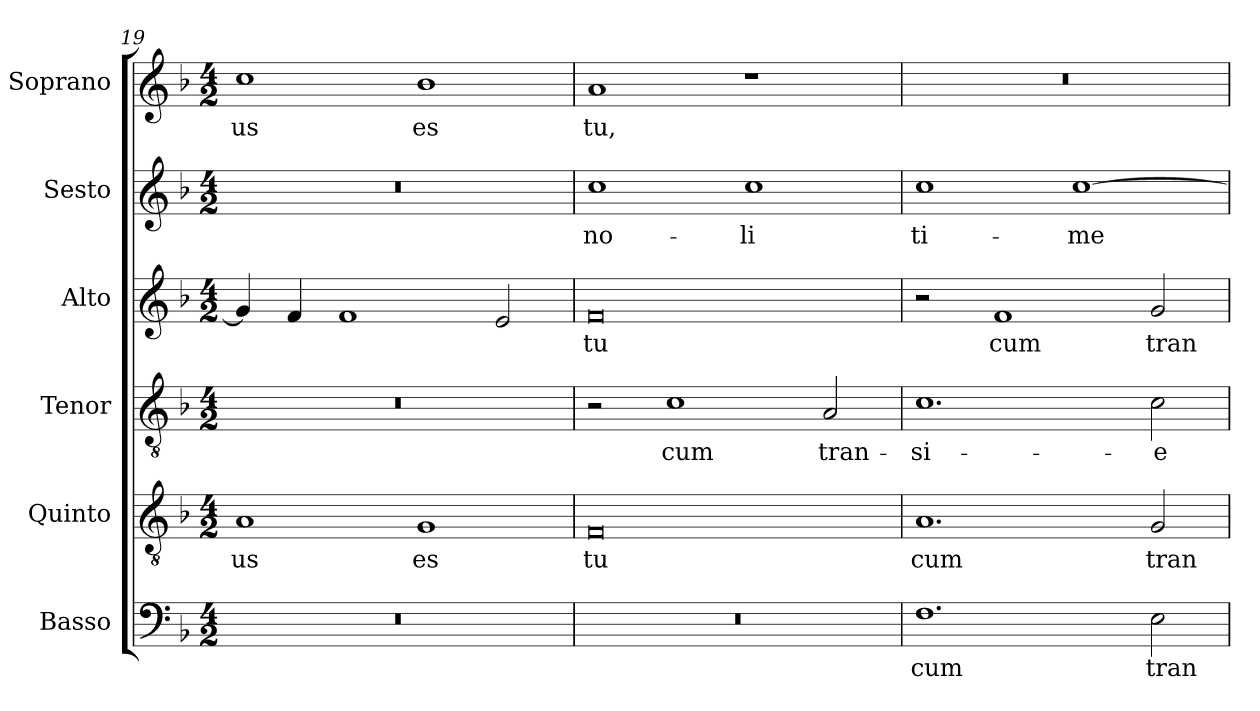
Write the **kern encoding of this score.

**kern	**text	**kern	**text	**kern	**text	**kern	**text	**kern	**text	**kern	**text
*part6	*part6	*part5	*part5	*part4	*part4	*part3	*part3	*part2	*part2	*part1	*part1
*staff6	*staff6	*staff5	*staff5	*staff4	*staff4	*staff3	*staff3	*staff2	*staff2	*staff1	*staff1
*I"Basso	*	*I"Quinto	*	*I"Tenor	*	*I"Alto	*	*I"Sesto	*	*I"Soprano	*
*I'B.	*	*I'Q.	*	*I'T.	*	*I'A.	*	*I'Ss.	*	*I'S.	*
*clefF4	*	*clefGv2	*	*clefGv2	*	*clefG2	*	*clefG2	*	*clefG2	*
*	*	*ITrd7c12	*	*ITrd7c12	*	*	*	*	*	*	*
*k[b-]	*	*k[b-]	*	*k[b-]	*	*k[b-]	*	*k[b-]	*	*k[b-]	*
*F:	*	*F:	*	*F:	*	*F:	*	*F:	*	*F:	*
*M4/2	*	*M4/2	*	*M4/2	*	*M4/2	*	*M4/2	*	*M4/2	*
=19	=19	=19	=19	=19	=19	=19	=19	=19	=19	=19	=19
!LO:N:vis=1	!	!	!	!	!	!	!	!	!	!	!
!	!	!	!LO:LY:b:color=#000000	!LO:N:vis=1	!	!	!	!LO:N:vis=1	!	!	!
!	!	!	!	!	!	!	!	!	!	!	!LO:LY:b:color=#000000
0r	.	1AAi	-us	0r	.	4gi/]	.	0r	.	1cci	-us
.	.	.	.	.	.	4fi/	.	.	.	.	.
.	.	.	.	.	.	1fi	.	.	.	.	.
!	!	!	!LO:LY:b:color=#000000	!	!	!	!	!	!	!	!
!	!	!	!	!	!	!	!	!	!	!	!LO:LY:b:color=#000000
.	.	1GGi	es	.	.	.	.	.	.	1b-i	es
.	.	.	.	.	.	2ei/	.	.	.	.	.
!!LO:LB:g=z
=20	=20	=20	=20	=20	=20	=20	=20	=20	=20	=20	=20
!LO:N:vis=1	!	!	!	!	!	!	!	!	!	!	!
!	!	!	!LO:LY:b:color=#000000	!	!	!	!	!	!	!	!
!	!	!	!	!	!	!	!LO:LY:b:color=#000000	!	!	!	!
!	!	!	!	!	!	!	!	!	!LO:LY:b:color=#000000	!	!
!	!	!	!	!	!	!	!	!	!	!	!LO:LY:b:color=#000000
0r	.	0FFi	tu	2r	.	0fi	tu	1cci	no-	1ai	tu,
!	!	!	!	!	!LO:LY:b:color=#000000	!	!	!	!	!	!
.	.	.	.	1Ci	cum	.	.	.	.	.	.
!	!	!	!	!	!	!	!	!	!LO:LY:b:color=#000000	!	!
.	.	.	.	.	.	.	.	1cci	-li	1r	.
!	!	!	!	!	!LO:LY:b:color=#000000	!	!	!	!	!	!
.	.	.	.	2AAi/	tran-	.	.	.	.	.	.
=21	=21	=21	=21	=21	=21	=21	=21	=21	=21	=21	=21
!	!LO:LY:b:color=#000000	!	!	!	!	!	!	!	!	!	!
!	!	!	!LO:LY:b:color=#000000	!	!	!	!	!	!	!	!
!	!	!	!	!	!LO:LY:b:color=#000000	!	!	!	!	!	!
!	!	!	!	!	!	!	!	!	!LO:LY:b:color=#000000	!LO:N:vis=1	!
1.Fi	cum	1.AAi	cum	1.Ci	-si-	2r	.	1cci	ti-	0r	.
!	!	!	!	!	!	!	!LO:LY:b:color=#000000	!	!	!	!
.	.	.	.	.	.	1fi	cum	.	.	.	.
!	!	!	!	!	!	!	!	!	!LO:LY:b:color=#000000	!	!
.	.	.	.	.	.	.	.	[1cci	-me-	.	.
!	!LO:LY:b:color=#000000	!	!	!	!	!	!	!	!	!	!
!	!	!	!LO:LY:b:color=#000000	!	!	!	!	!	!	!	!
!	!	!	!	!	!LO:LY:b:color=#000000	!	!	!	!	!	!
!	!	!	!	!	!	!	!LO:LY:b:color=#000000	!	!	!	!
2Ei\	tran-	2GGi/	tran-	2Ci\	-e-	2gi/	tran-	.	.	.	.
=	=	=	=	=	=	=	=	=	=	=	=
*-	*-	*-	*-	*-	*-	*-	*-	*-	*-	*-	*-
